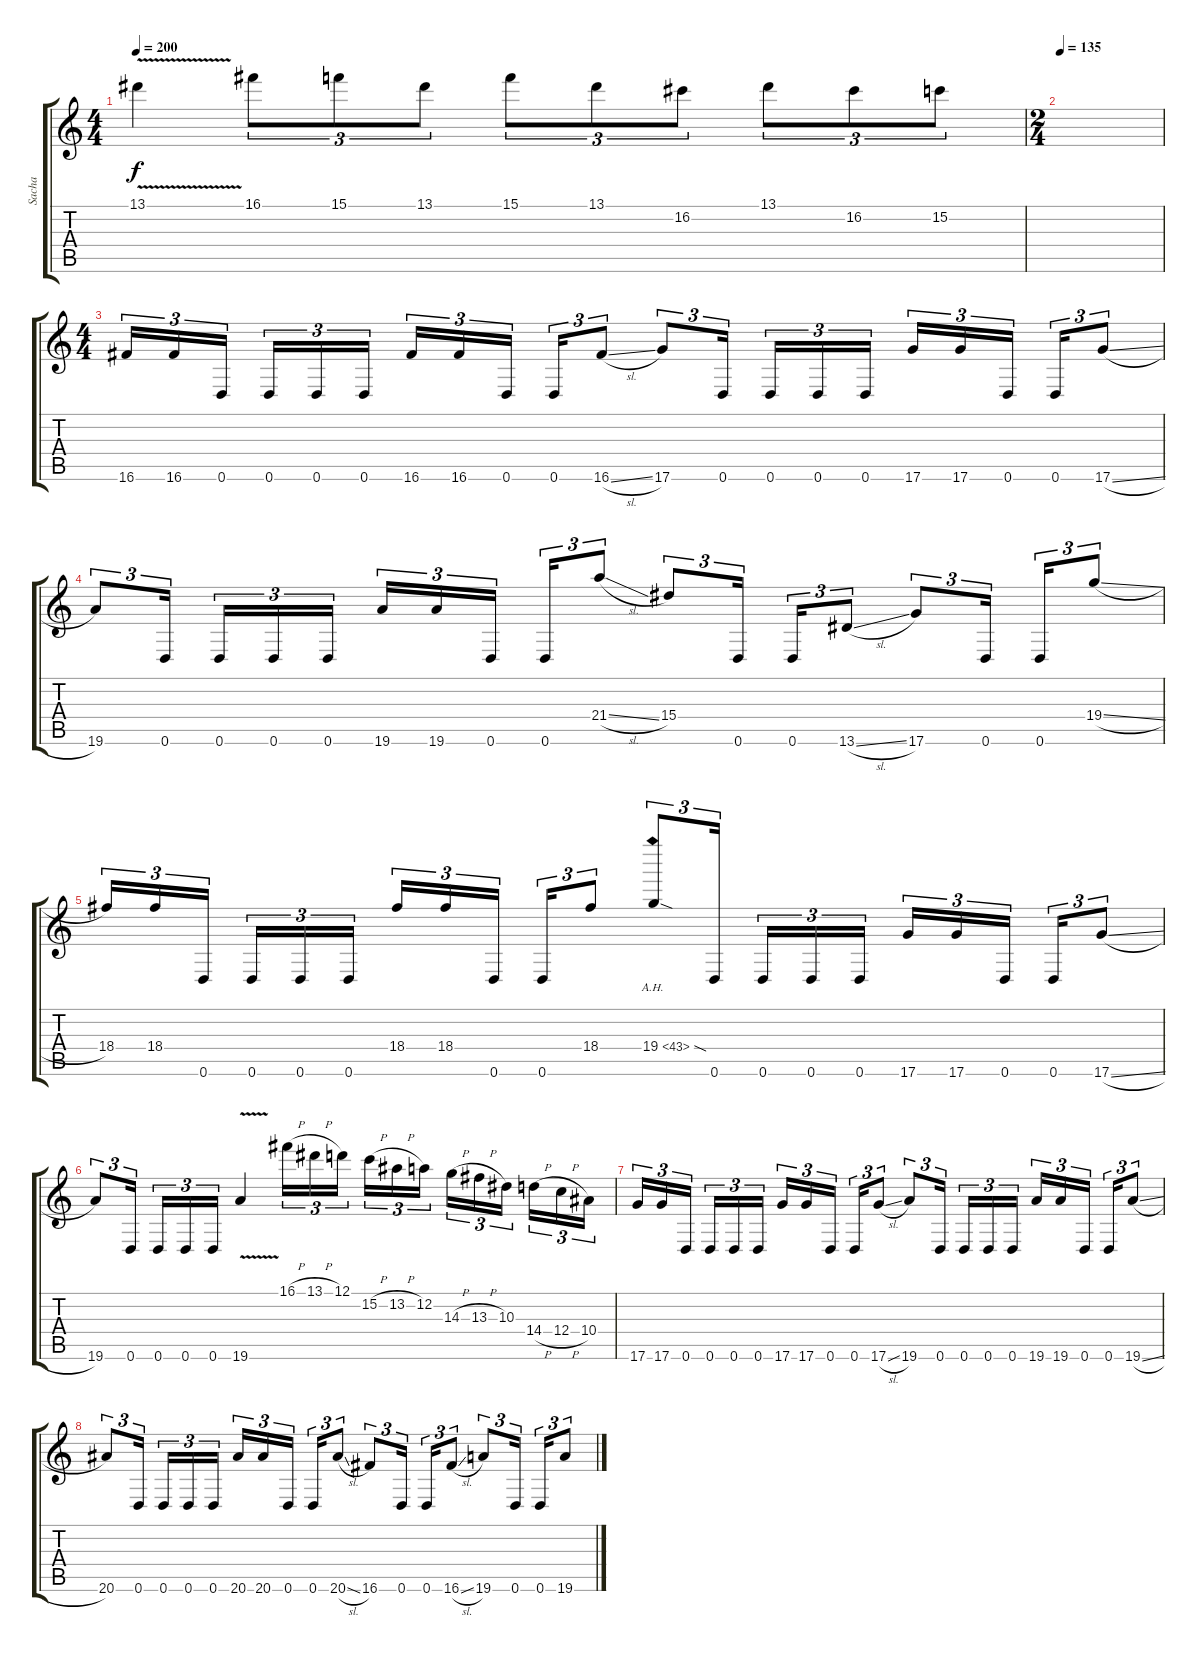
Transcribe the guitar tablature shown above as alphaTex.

\track ("Sacha" "Sacha") {instrument distortionguitar}
\staff {score tabs}
\tuning (D4 A3 F3 C3 G2 D2) {hide}
\ts (4 4)
\tempo 200
\clef g2
\ks c
13.1{v}.4{dy f} 16.1.8{tu (3 2)} 15.1.8{tu (3 2)} 13.1.8{tu (3 2)} 15.1.8{tu (3 2)} 13.1.8{tu (3 2)} 16.2.8{tu (3 2)} 13.1.8{tu (3 2)} 16.2.8{tu (3 2)} 15.2.8{tu (3 2)} |
\ts (2 4)
\tempo 135
|
\ts (4 4)
16.6.16{tu (3 2) volume 12} 16.6.16{tu (3 2)} 0.6.16{tu (3 2) beam splitsecondary} 0.6.16{tu (3 2)} 0.6.16{tu (3 2)} 0.6.16{tu (3 2)} 16.6.16{tu (3 2)} 16.6.16{tu (3 2)} 0.6.16{tu (3 2) beam splitsecondary} 0.6.16{tu (3 2)} 16.6{sl}.8{tu (3 2)} 17.6.8{tu (3 2)} 0.6.16{tu (3 2) beam splitsecondary} 0.6.16{tu (3 2)} 0.6.16{tu (3 2)} 0.6.16{tu (3 2)} 17.6.16{tu (3 2)} 17.6.16{tu (3 2)} 0.6.16{tu (3 2) beam splitsecondary} 0.6.16{tu (3 2)} 17.6{sl}.8{tu (3 2)} |
19.6.8{tu (3 2)} 0.6.16{tu (3 2) beam splitsecondary} 0.6.16{tu (3 2)} 0.6.16{tu (3 2)} 0.6.16{tu (3 2)} 19.6.16{tu (3 2)} 19.6.16{tu (3 2)} 0.6.16{tu (3 2) beam splitsecondary} 0.6.16{tu (3 2)} 21.4{sl}.8{tu (3 2)} 15.4.8{tu (3 2)} 0.6.16{tu (3 2) beam splitsecondary} 0.6.16{tu (3 2)} 13.6{sl}.8{tu (3 2)} 17.6.8{tu (3 2)} 0.6.16{tu (3 2) beam splitsecondary} 0.6.16{tu (3 2)} 19.4{sl}.8{tu (3 2)} |
18.4.16{tu (3 2)} 18.4.16{tu (3 2)} 0.6.16{tu (3 2) beam splitsecondary} 0.6.16{tu (3 2)} 0.6.16{tu (3 2)} 0.6.16{tu (3 2)} 18.4.16{tu (3 2)} 18.4.16{tu (3 2)} 0.6.16{tu (3 2) beam splitsecondary} 0.6.16{tu (3 2)} 18.4.8{tu (3 2)} 19.4{ah 24 sod}.8{tu (3 2)} 0.6.16{tu (3 2) beam splitsecondary} 0.6.16{tu (3 2)} 0.6.16{tu (3 2)} 0.6.16{tu (3 2)} 17.6.16{tu (3 2)} 17.6.16{tu (3 2)} 0.6.16{tu (3 2) beam splitsecondary} 0.6.16{tu (3 2)} 17.6{sl}.8{tu (3 2)} |
19.6.8{tu (3 2)} 0.6.16{tu (3 2) beam splitsecondary} 0.6.16{tu (3 2)} 0.6.16{tu (3 2)} 0.6.16{tu (3 2)} 19.6{v}.4 16.1{h}.16{tu (3 2)} 13.1{h}.16{tu (3 2)} 12.1.16{tu (3 2) beam splitsecondary} 15.2{h}.16{tu (3 2)} 13.2{h}.16{tu (3 2)} 12.2.16{tu (3 2)} 14.3{h}.16{tu (3 2)} 13.3{h}.16{tu (3 2)} 10.3.16{tu (3 2) beam splitsecondary} 14.4{h}.16{tu (3 2)} 12.4{h}.16{tu (3 2)} 10.4.16{tu (3 2)} |
17.6.16{tu (3 2)} 17.6.16{tu (3 2)} 0.6.16{tu (3 2) beam splitsecondary} 0.6.16{tu (3 2)} 0.6.16{tu (3 2)} 0.6.16{tu (3 2)} 17.6.16{tu (3 2)} 17.6.16{tu (3 2)} 0.6.16{tu (3 2) beam splitsecondary} 0.6.16{tu (3 2)} 17.6{sl}.8{tu (3 2)} 19.6.8{tu (3 2)} 0.6.16{tu (3 2) beam splitsecondary} 0.6.16{tu (3 2)} 0.6.16{tu (3 2)} 0.6.16{tu (3 2)} 19.6.16{tu (3 2)} 19.6.16{tu (3 2)} 0.6.16{tu (3 2) beam splitsecondary} 0.6.16{tu (3 2)} 19.6{sl}.8{tu (3 2)} |
20.6.8{tu (3 2)} 0.6.16{tu (3 2) beam splitsecondary} 0.6.16{tu (3 2)} 0.6.16{tu (3 2)} 0.6.16{tu (3 2)} 20.6.16{tu (3 2)} 20.6.16{tu (3 2)} 0.6.16{tu (3 2) beam splitsecondary} 0.6.16{tu (3 2)} 20.6{sl}.8{tu (3 2)} 16.6.8{tu (3 2)} 0.6.16{tu (3 2) beam splitsecondary} 0.6.16{tu (3 2)} 16.6{sl}.8{tu (3 2)} 19.6.8{tu (3 2)} 0.6.16{tu (3 2) beam splitsecondary} 0.6.16{tu (3 2)} 19.6{sl}.8{tu (3 2)}
